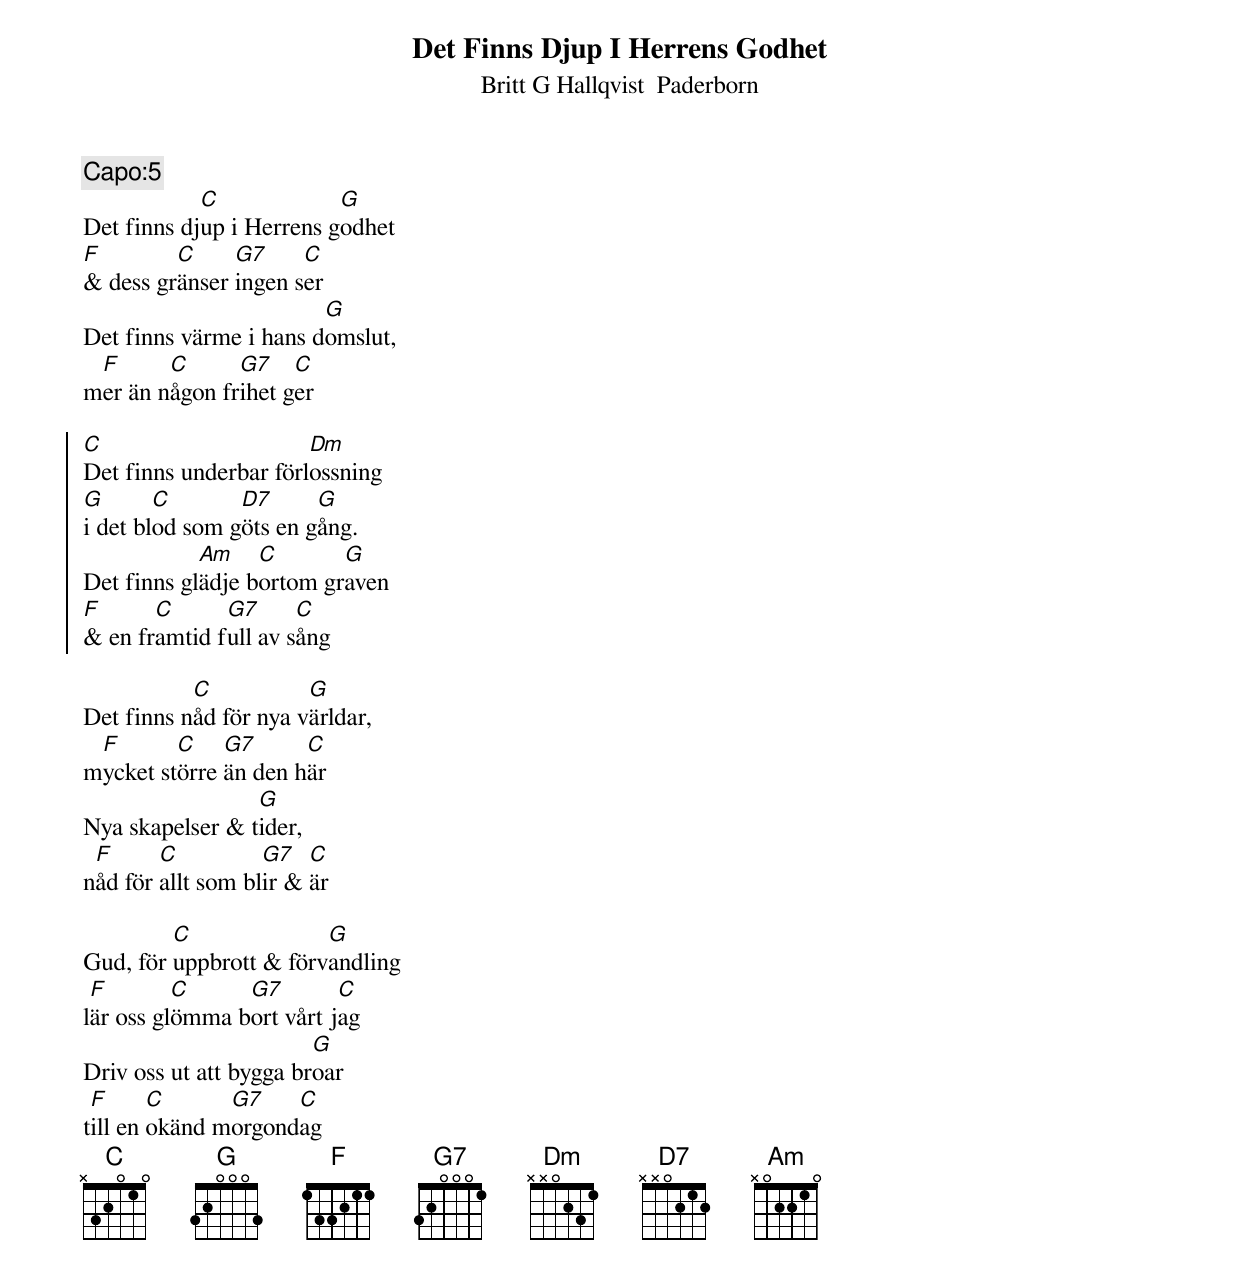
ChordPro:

{t:Det Finns Djup I Herrens Godhet}
{st:Britt G Hallqvist  Paderborn}
{c:Capo:5}
Det finns dj[C]up i Herrens g[G]odhet
[F]& dess gr[C]änser [G7]ingen s[C]er
Det finns värme i hans d[G]omslut,
m[F]er än n[C]ågon fr[G7]ihet g[C]er

{soc}
[C]Det finns underbar förl[Dm]ossning
[G]i det bl[C]od som g[D7]öts en g[G]ång.
Det finns gl[Am]ädje b[C]ortom gr[G]aven
[F]& en fr[C]amtid f[G7]ull av s[C]ång
{eoc}

Det finns n[C]åd för nya v[G]ärldar,
m[F]ycket st[C]örre [G7]än den h[C]är
Nya skapelser & t[G]ider,
n[F]åd för [C]allt som bl[G7]ir & [C]är

Gud, för [C]uppbrott & förv[G]andling
l[F]är oss gl[C]ömma b[G7]ort vårt j[C]ag
Driv oss ut att bygga br[G]oar
t[F]ill en [C]okänd m[G7]orgond[C]ag
